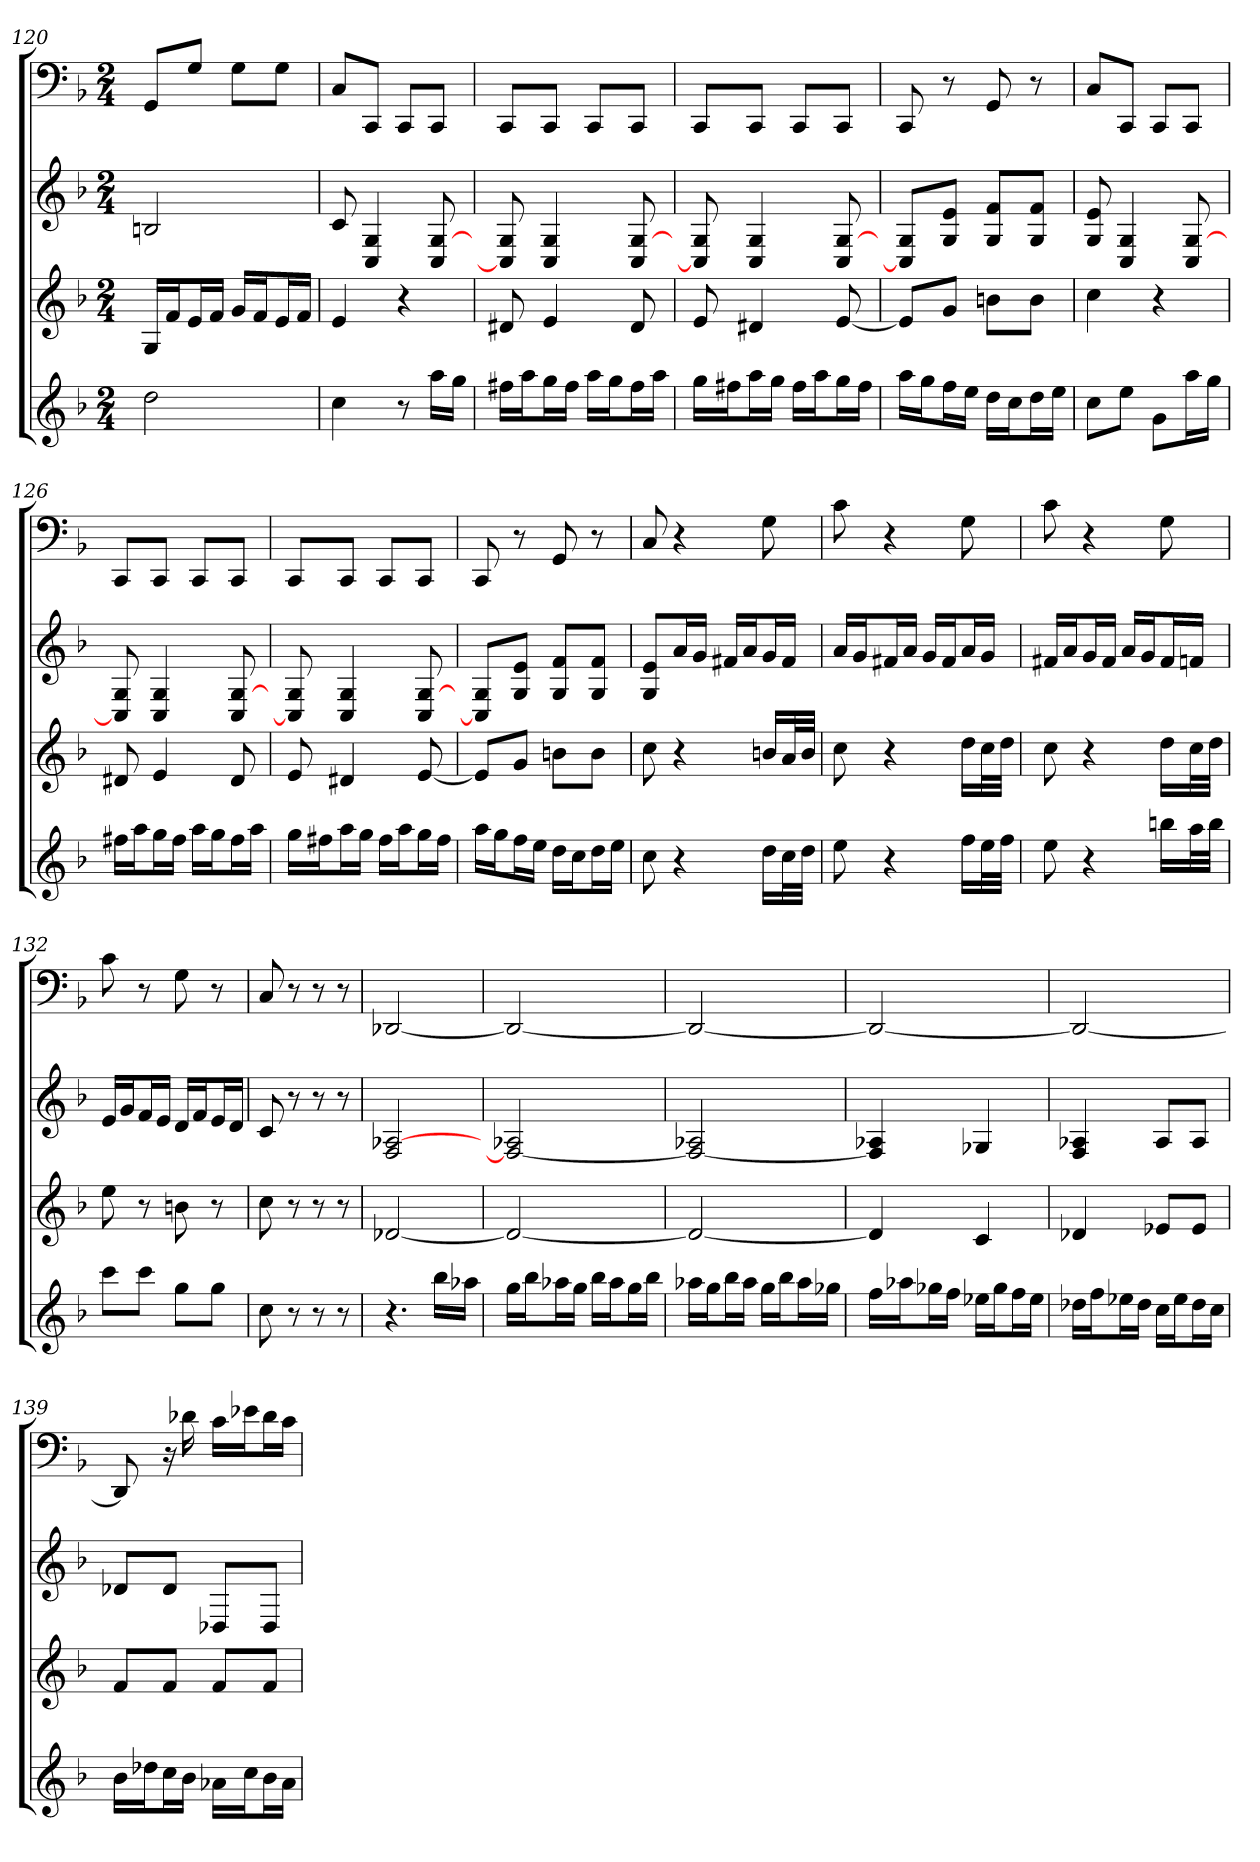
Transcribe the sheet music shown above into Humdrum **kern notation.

**kern	**kern	**kern	**kern
*part4	*part3	*part2	*part1
*staff4	*staff3	*staff2	*staff1
*k[b-]	*k[b-]	*k[b-]	*k[b-]
*F:	*F:	*F:	*F:
*M2/4	*M2/4	*M2/4	*M2/4
=120	=120	=120	=120
2dd	16GLL	2Bn	8GGL
.	16fJ	.	.
.	16eL	.	8GJ
.	16fJJ	.	.
.	16gLL	.	8GL
.	16fJ	.	.
.	16eL	.	8GJ
.	16fJJ	.	.
=121	=121	=121	=121
4cc	4e	8c	8CL
.	.	4C 4G	8CCJ
8r	4r	.	8CCL
16aaLL	.	8C [8G	8CCJ
16ggJJ	.	.	.
=122	=122	=122	=122
16ff#XLL	8d#X	8C] 8G	8CCL
16aaJ	.	.	.
16ggL	4e	4C 4G	8CCJ
16ff#JJ	.	.	.
16aaLL	.	.	8CCL
16ggJ	.	.	.
16ff#L	8d#	8C [8G	8CCJ
16aaJJ	.	.	.
=123	=123	=123	=123
16ggLL	8e	8C] 8G	8CCL
16ff#XJ	.	.	.
16aaL	4d#X	4C 4G	8CCJ
16ggJJ	.	.	.
16ff#LL	.	.	8CCL
16aaJ	.	.	.
16ggL	[8e	8C [8G	8CCJ
16ff#JJ	.	.	.
=124	=124	=124	=124
16aaLL	8eL]	8C] 8GL	8CC
16ggJ	.	.	.
16ffL	8gJ	8G 8eJ	8r
16eeJJ	.	.	.
16ddLL	8bnL	8G 8fL	8GG
16ccJ	.	.	.
16ddL	8bJ	8G 8fJ	8r
16eeJJ	.	.	.
=125	=125	=125	=125
8ccL	4cc	8G 8e	8CL
8eeJ	.	4C 4G	8CCJ
8gL	4r	.	8CCL
16aaL	.	8C [8G	8CCJ
16ggJJ	.	.	.
=126	=126	=126	=126
16ff#XLL	8d#X	8C] 8G	8CCL
16aaJ	.	.	.
16ggL	4e	4C 4G	8CCJ
16ff#JJ	.	.	.
16aaLL	.	.	8CCL
16ggJ	.	.	.
16ff#L	8d#	8C [8G	8CCJ
16aaJJ	.	.	.
=127	=127	=127	=127
16ggLL	8e	8C] 8G	8CCL
16ff#XJ	.	.	.
16aaL	4d#X	4C 4G	8CCJ
16ggJJ	.	.	.
16ff#LL	.	.	8CCL
16aaJ	.	.	.
16ggL	[8e	8C [8G	8CCJ
16ff#JJ	.	.	.
=128	=128	=128	=128
16aaLL	8eL]	8C] 8GL	8CC
16ggJ	.	.	.
16ffL	8gJ	8G 8eJ	8r
16eeJJ	.	.	.
16ddLL	8bnL	8G 8fL	8GG
16ccJ	.	.	.
16ddL	8bJ	8G 8fJ	8r
16eeJJ	.	.	.
=129	=129	=129	=129
8cc	8cc	8G 8eL	8C
4r	4r	16aL	4r
.	.	16gJJ	.
.	.	16f#XLL	.
.	.	16aJ	.
16ddLL	16bnLL	16gL	8G
32ccL	32aL	16f#JJ	.
32ddJJJ	32bJJJ	.	.
=130	=130	=130	=130
8ee	8cc	16aLL	8c
.	.	16gJ	.
4r	4r	16f#XL	4r
.	.	16aJJ	.
.	.	16gLL	.
.	.	16f#J	.
16ffLL	16ddLL	16aL	8G
32eeL	32ccL	16gJJ	.
32ffJJJ	32ddJJJ	.	.
=131	=131	=131	=131
8ee	8cc	16f#XLL	8c
.	.	16aJ	.
4r	4r	16gL	4r
.	.	16f#JJ	.
.	.	16aLL	.
.	.	16gJ	.
16bbnLL	16ddLL	16f#L	8G
32aaL	32ccL	16fnJJ	.
32bbJJJ	32ddJJJ	.	.
=132	=132	=132	=132
8cccL	8ee	16eLL	8c
.	.	16gJ	.
8cccJ	8r	16fL	8r
.	.	16eJJ	.
8ggL	8bn	16dLL	8G
.	.	16fJ	.
8ggJ	8r	16eL	8r
.	.	16dJJ	.
=133	=133	=133	=133
8cc	8cc	8c	8C
8r	8r	8r	8r
8r	8r	8r	8r
8r	8r	8r	8r
=134	=134	=134	=134
4.r	[2d-X	2F [2A-X	[2DD-X
16bb-LL	.	.	.
16aa-XJJ	.	.	.
=135	=135	=135	=135
16ggLL	2d-_	2F_ 2A-X	2DD-_
16bb-J	.	.	.
16aa-XL	.	.	.
16ggJJ	.	.	.
16bb-LL	.	.	.
16aa-J	.	.	.
16ggL	.	.	.
16bb-JJ	.	.	.
=136	=136	=136	=136
16aa-XLL	2d-_	2F_ 2A-X	2DD-_
16ggJ	.	.	.
16bb-L	.	.	.
16aa-JJ	.	.	.
16ggLL	.	.	.
16bb-J	.	.	.
16aa-L	.	.	.
16gg-XJJ	.	.	.
=137	=137	=137	=137
16ffLL	4d-]	4F] 4A-X	2DD-_
16aa-XJ	.	.	.
16gg-XL	.	.	.
16ffJJ	.	.	.
16ee-XLL	4c	4G-X	.
16gg-J	.	.	.
16ffL	.	.	.
16ee-JJ	.	.	.
=138	=138	=138	=138
16dd-XLL	4d-X	4F 4A-X	2DD-_
16ffJ	.	.	.
16ee-XL	.	.	.
16dd-JJ	.	.	.
16ccLL	8e-XL	8A-L	.
16ee-J	.	.	.
16dd-L	8e-J	8A-J	.
16ccJJ	.	.	.
=139	=139	=139	=139
16b-LL	8fL	8d-XL	8DD-]
16dd-XJ	.	.	.
16ccL	8fJ	8d-J	16r
16b-JJ	.	.	16d-X
16a-XLL	8fL	8D-XL	16cLL
16ccJ	.	.	16e-XJ
16b-L	8fJ	8D-J	16d-L
16a-JJ	.	.	16cJJ
=	=	=	=
*-	*-	*-	*-
